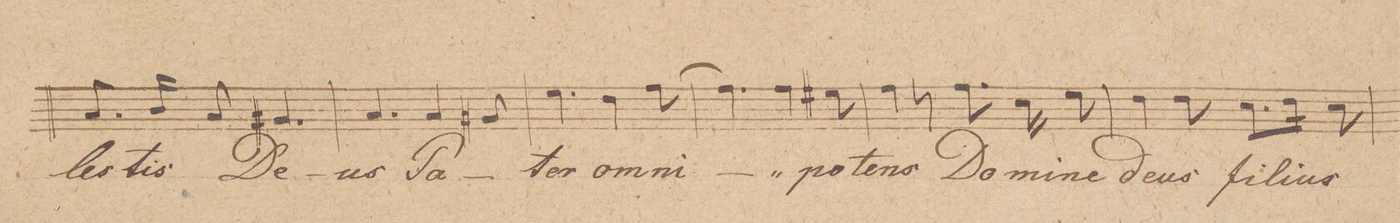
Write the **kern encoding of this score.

**kern	**text	**dynam
*I"Tenore 1mo	*	*
*clefC4	*	*
*k[]	*	*
*M6/8	*	*
8.G/	-les-	.
16A/	-tis	.
8G/	.	.
4.F#X/	De-	.
=31	=31	=31
4.G/	-us	.
4G/	Pa-	.
8F#X/	.	.
=32	=32	=32
4.d\	-ter	.
4c\	om-	.
[8e\	-ni-	.
=33	=33	=33
4.e\]	.	.
4e\	-po-	.
8d#X\	.	.
=34	=34	=34
4e\	-tens	.
8r	.	.
8.e\	Do-	.
16B\	-mi-	.
8d\	-ne	.
=35	=35	=35
4c\	De-	.
8c\	-us	.
8.B\L	fi-	.
16c\Jk	-li-	.
8B\	-us	.
=36	=36	=36
*-	*-	*-
